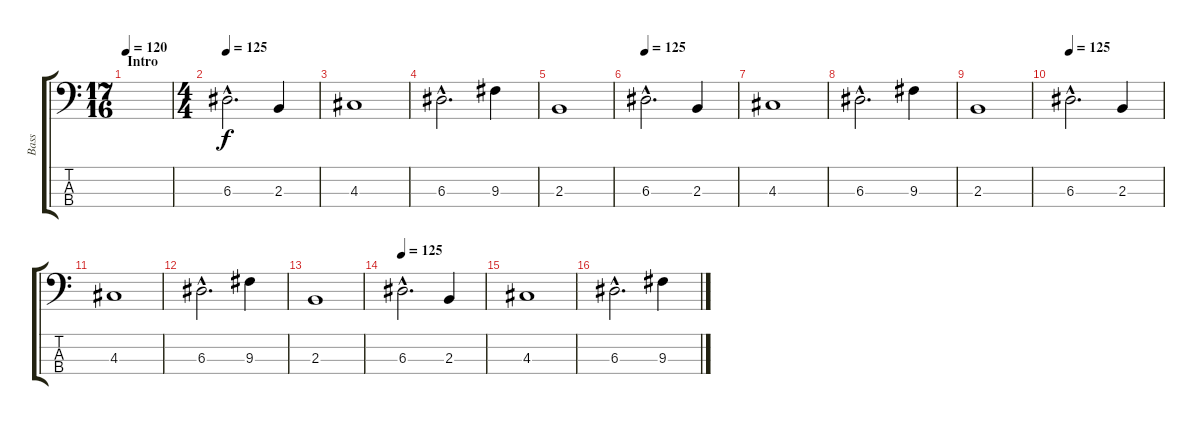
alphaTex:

\track ("Bass" "Bass") {instrument electricbassfinger}
\staff {score tabs}
\tuning (G2 D2 A1 E1) {hide}
\ts (17 16)
\section ("" "Intro")
\tempo 120
\clef f4
\ks c
|
\ts (4 4)
\tempo 125
6.3{hac}.2{d} 2.3.4 |
4.3.1 |
6.3{hac}.2{d} 9.3.4 |
2.3.1 |
\tempo 125
6.3{hac}.2{d} 2.3.4 |
4.3.1 |
6.3{hac}.2{d} 9.3.4 |
2.3.1 |
\tempo 125
6.3{hac}.2{d} 2.3.4 |
4.3.1 |
6.3{hac}.2{d} 9.3.4 |
2.3.1 |
\tempo 125
6.3{hac}.2{d} 2.3.4 |
4.3.1 |
6.3{hac}.2{d} 9.3.4
